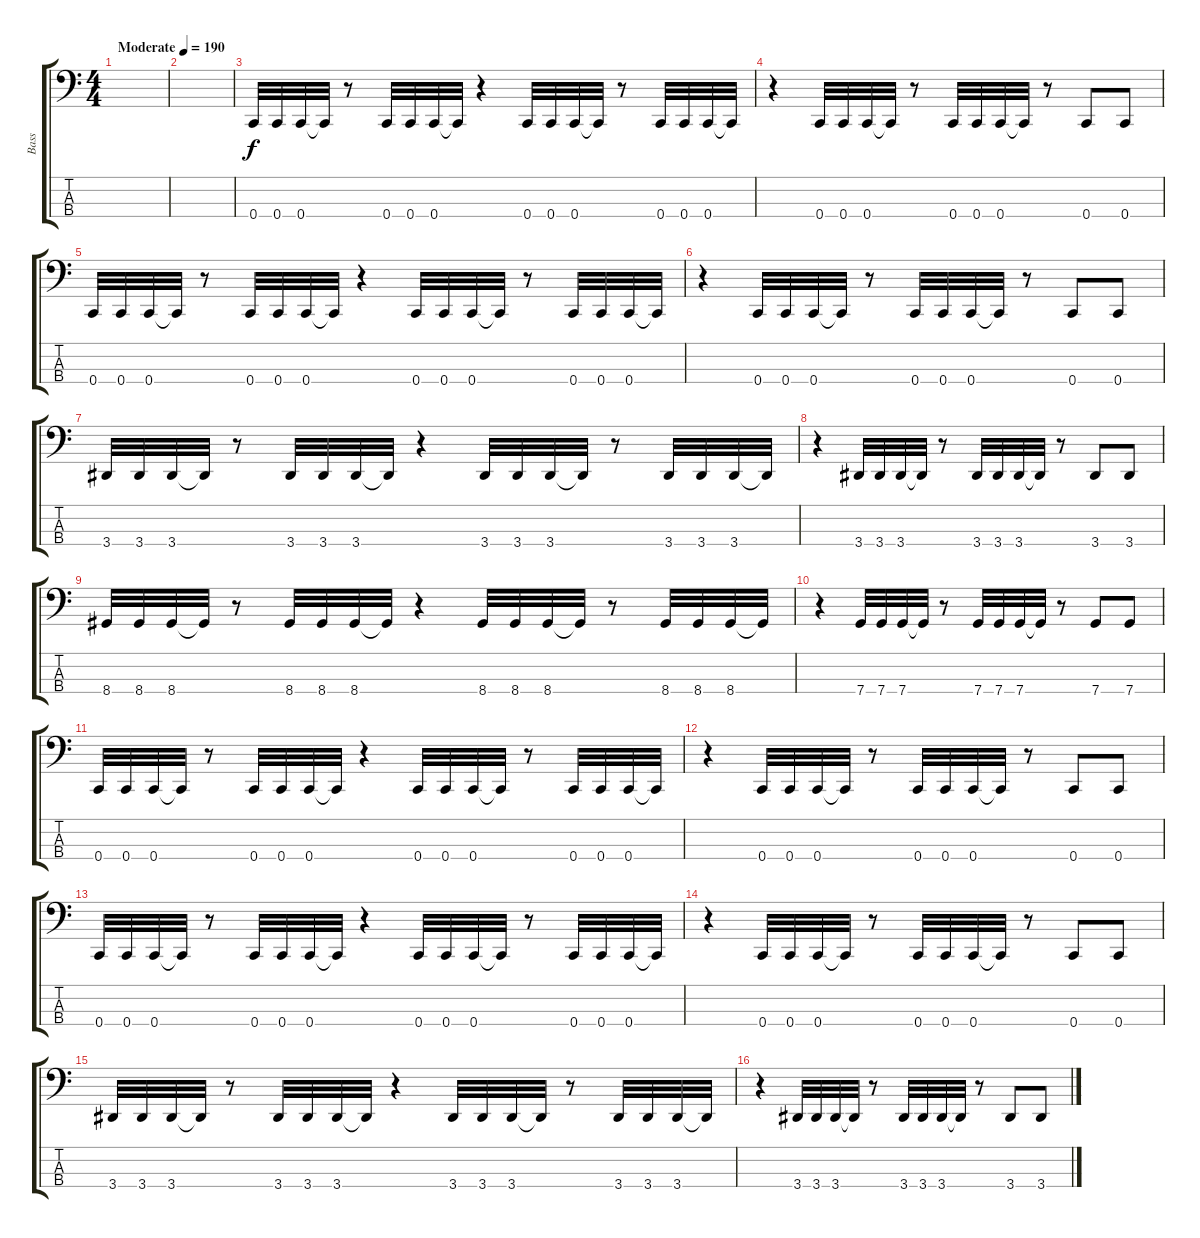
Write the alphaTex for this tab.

\track ("Bass" "Bass") {instrument electricbasspick}
\staff {score tabs}
\tuning (F2 C2 G1 C1) {hide}
\ts (4 4)
\tempo (190 "Moderate")
\clef f4
\ks c
|
|
0.4.32 0.4.32 0.4.32 0.4{t}.32 r.8 0.4.32 0.4.32 0.4.32 0.4{t}.32 r.4 0.4.32 0.4.32 0.4.32 0.4{t}.32 r.8 0.4.32 0.4.32 0.4.32 0.4{t}.32 |
r.4 0.4.32 0.4.32 0.4.32 0.4{t}.32 r.8 0.4.32 0.4.32 0.4.32 0.4{t}.32 r.8 0.4.8 0.4.8 |
0.4.32 0.4.32 0.4.32 0.4{t}.32 r.8 0.4.32 0.4.32 0.4.32 0.4{t}.32 r.4 0.4.32 0.4.32 0.4.32 0.4{t}.32 r.8 0.4.32 0.4.32 0.4.32 0.4{t}.32 |
r.4 0.4.32 0.4.32 0.4.32 0.4{t}.32 r.8 0.4.32 0.4.32 0.4.32 0.4{t}.32 r.8 0.4.8 0.4.8 |
3.4.32 3.4.32 3.4.32 3.4{t}.32 r.8 3.4.32 3.4.32 3.4.32 3.4{t}.32 r.4 3.4.32 3.4.32 3.4.32 3.4{t}.32 r.8 3.4.32 3.4.32 3.4.32 3.4{t}.32 |
r.4 3.4.32 3.4.32 3.4.32 3.4{t}.32 r.8 3.4.32 3.4.32 3.4.32 3.4{t}.32 r.8 3.4.8 3.4.8 |
8.4.32 8.4.32 8.4.32 8.4{t}.32 r.8 8.4.32 8.4.32 8.4.32 8.4{t}.32 r.4 8.4.32 8.4.32 8.4.32 8.4{t}.32 r.8 8.4.32 8.4.32 8.4.32 8.4{t}.32 |
r.4 7.4.32 7.4.32 7.4.32 7.4{t}.32 r.8 7.4.32 7.4.32 7.4.32 7.4{t}.32 r.8 7.4.8 7.4.8 |
0.4.32 0.4.32 0.4.32 0.4{t}.32 r.8 0.4.32 0.4.32 0.4.32 0.4{t}.32 r.4 0.4.32 0.4.32 0.4.32 0.4{t}.32 r.8 0.4.32 0.4.32 0.4.32 0.4{t}.32 |
r.4 0.4.32 0.4.32 0.4.32 0.4{t}.32 r.8 0.4.32 0.4.32 0.4.32 0.4{t}.32 r.8 0.4.8 0.4.8 |
0.4.32 0.4.32 0.4.32 0.4{t}.32 r.8 0.4.32 0.4.32 0.4.32 0.4{t}.32 r.4 0.4.32 0.4.32 0.4.32 0.4{t}.32 r.8 0.4.32 0.4.32 0.4.32 0.4{t}.32 |
r.4 0.4.32 0.4.32 0.4.32 0.4{t}.32 r.8 0.4.32 0.4.32 0.4.32 0.4{t}.32 r.8 0.4.8 0.4.8 |
3.4.32 3.4.32 3.4.32 3.4{t}.32 r.8 3.4.32 3.4.32 3.4.32 3.4{t}.32 r.4 3.4.32 3.4.32 3.4.32 3.4{t}.32 r.8 3.4.32 3.4.32 3.4.32 3.4{t}.32 |
r.4 3.4.32 3.4.32 3.4.32 3.4{t}.32 r.8 3.4.32 3.4.32 3.4.32 3.4{t}.32 r.8 3.4.8 3.4.8
